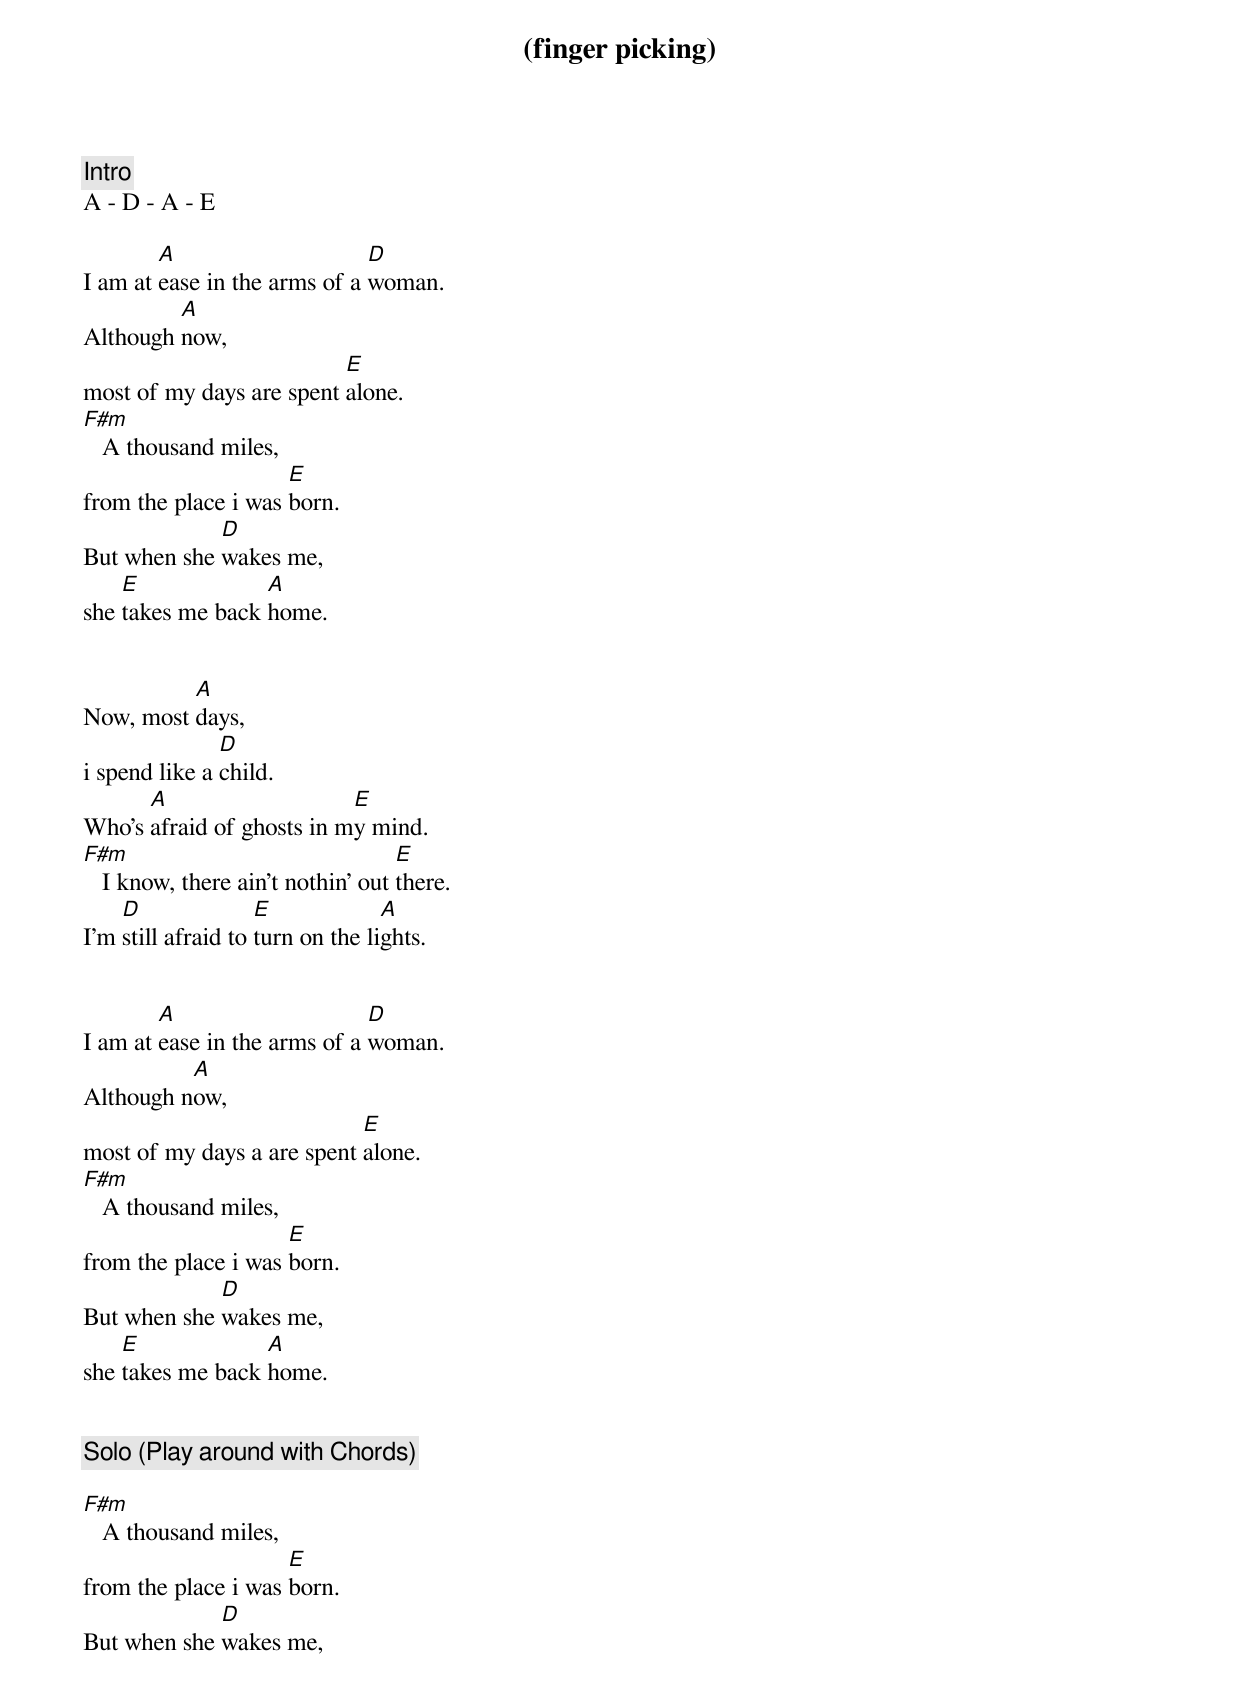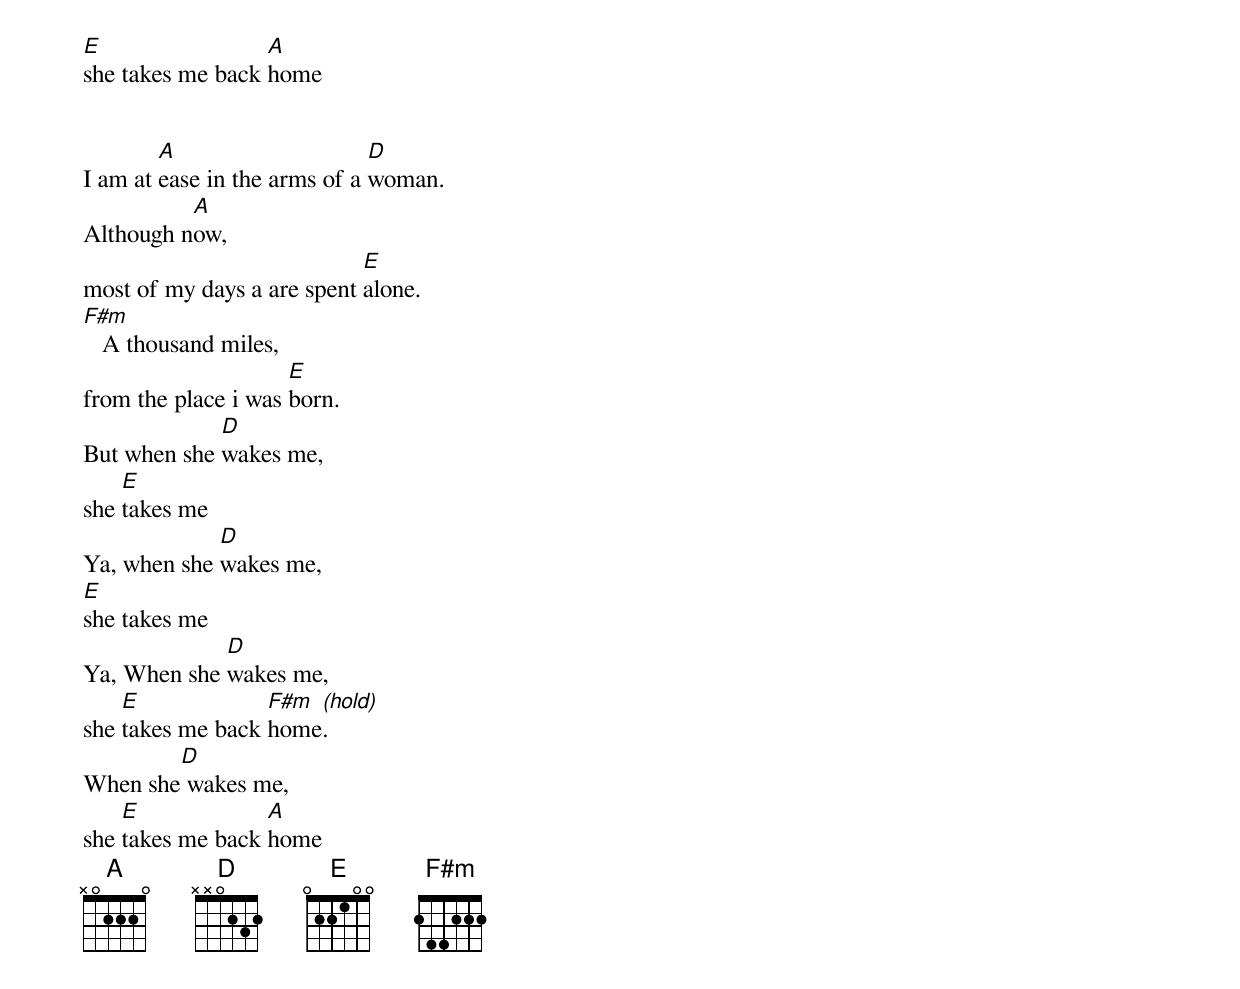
[Intro]

(finger picking)
A - D - A - E

        A                     D
I am at ease in the arms of a woman.
         A
Although now,
                          E
most of my days are spent alone.
F#m
   A thousand miles,
                     E
from the place i was born.
             D
But when she wakes me,
    E             A
she takes me back home.


          A
Now, most days,
               D
i spend like a child.
      A                    E
Who's afraid of ghosts in my mind.
F#m                                E
   I know, there ain't nothin' out there.
    D               E             A
I'm still afraid to turn on the lights.


        A                     D
I am at ease in the arms of a woman.
          A
Although now,
                            E
most of my days a are spent alone.
F#m
   A thousand miles,
                     E
from the place i was born.
             D
But when she wakes me,
    E             A
she takes me back home.


[Solo] (Play around with Chords)

F#m
   A thousand miles,
                     E
from the place i was born.
             D
But when she wakes me,
E                 A
she takes me back home


        A                     D
I am at ease in the arms of a woman.
          A
Although now,
                            E
most of my days a are spent alone.
F#m
   A thousand miles,
                     E
from the place i was born.
             D
But when she wakes me,
    E
she takes me
             D
Ya, when she wakes me,
E
she takes me
             D
Ya, When she wakes me,
    E             F#m (hold)
she takes me back home.
        D
When she wakes me,
    E             A
she takes me back home
